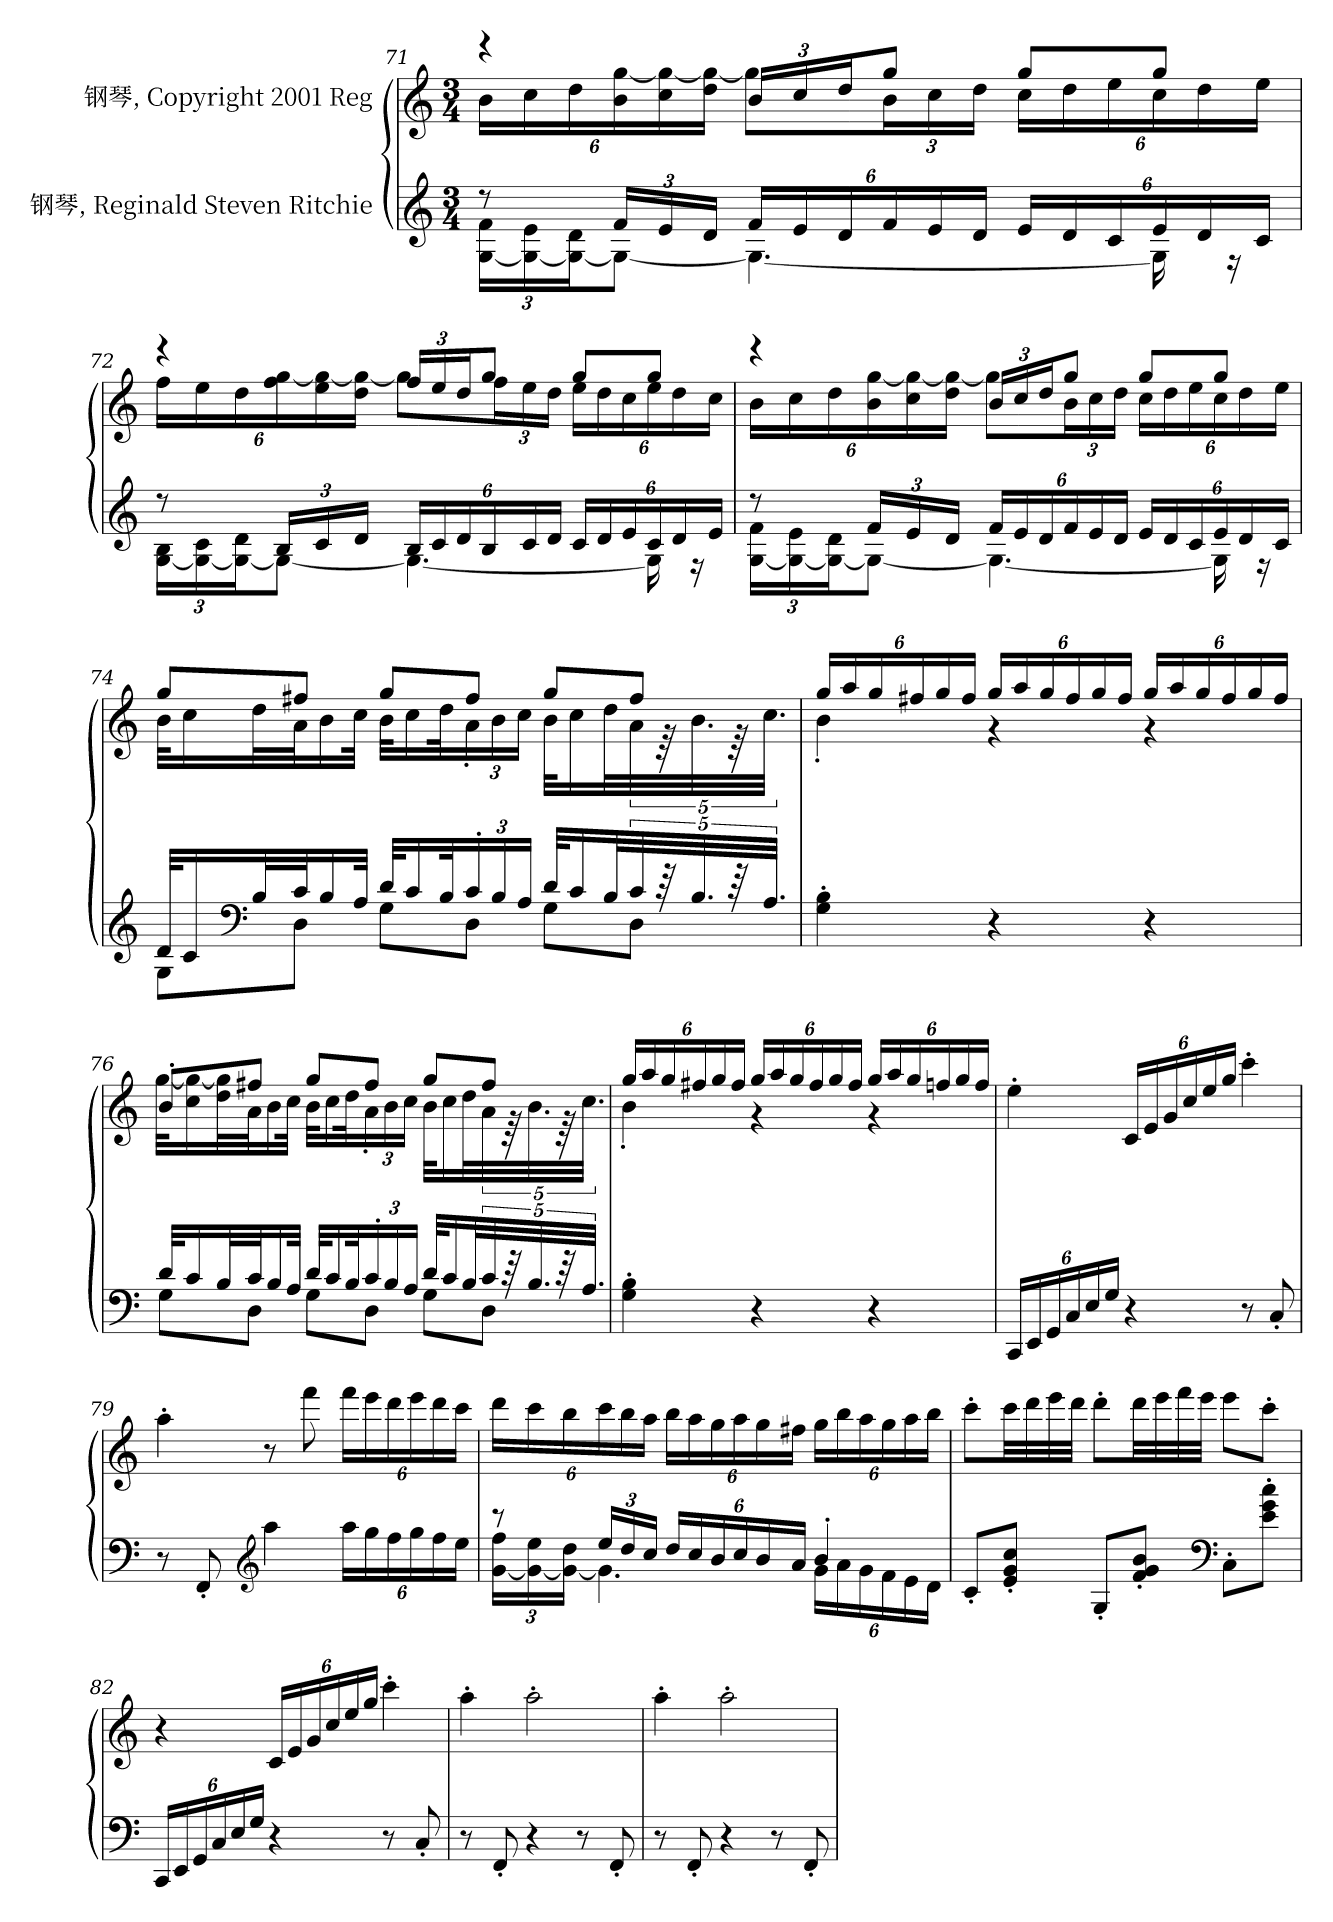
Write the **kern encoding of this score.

**kern	**kern
*part2	*part1
*staff2	*staff1
*I"钢琴, Reginald Steven Ritchie	*I"钢琴, Copyright 2001 Reg
!!LO:LB:g=z
*clefG2	*clefG2
*k[]	*k[]
*M3/4	*M3/4
=71	=71
*^	*^
*	*Xbrackettup	*	*Xbrackettup
8r	[24G\ 24f\LL	4r	24b\LL
.	24G\_ 24e\	.	24cc\
.	24G\_ 24d\J	.	24dd\
24f/LL	8G\J_	.	24b\ [24gg\
24e/	.	.	24cc\ 24gg\_
24d/JJ	.	.	24dd\ 24gg\_JJ
24f/LL	4.G\_	24b/LL	8gg\L]
24e/	.	24cc/	.
24d/	.	24dd/J	.
24f/	.	8gg/J	24b\L
24e/	.	.	24cc\
24d/JJ	.	.	24dd\JJ
24e/LL	.	8gg/L	24cc\LL
24d/	.	.	24dd\
24c/	.	.	24ee\
24e/	16G\]	8gg/J	24cc\
24d/	.	.	24dd\
.	16r	.	.
24c/JJ	.	.	24ee\JJ
!!LO:LB:g=z	!!
=72	=72	=72	=72
8r	[24G\ 24B\LL	4r	24ff\LL
.	24G\_ 24c\	.	24ee\
.	24G\_ 24d\J	.	24dd\
24B/LL	8G\J_	.	24ff\ [24gg\
24c/	.	.	24ee\ 24gg\_
24d/JJ	.	.	24dd\ 24gg\_JJ
24B/LL	4.G\_	24ff/LL	8gg\L]
24c/	.	24ee/	.
24d/	.	24dd/J	.
24B/	.	8gg/J	24ff\L
24c/	.	.	24ee\
24d/JJ	.	.	24dd\JJ
24c/LL	.	8gg/L	24ee\LL
24d/	.	.	24dd\
24e/	.	.	24cc\
24c/	16G\]	8gg/J	24ee\
24d/	.	.	24dd\
.	16r	.	.
24e/JJ	.	.	24cc\JJ
!!LO:LB:g=z	!!
=73	=73	=73	=73
8r	[24G\ 24f\LL	4r	24b\LL
.	24G\_ 24e\	.	24cc\
.	24G\_ 24d\J	.	24dd\
24f/LL	8G\J_	.	24b\ [24gg\
24e/	.	.	24cc\ 24gg\_
24d/JJ	.	.	24dd\ 24gg\_JJ
24f/LL	4.G\_	24b/LL	8gg\L]
24e/	.	24cc/	.
24d/	.	24dd/J	.
24f/	.	8gg/J	24b\L
24e/	.	.	24cc\
24d/JJ	.	.	24dd\JJ
24e/LL	.	8gg/L	24cc\LL
24d/	.	.	24dd\
24c/	.	.	24ee\
24e/	16G\]	8gg/J	24cc\
24d/	.	.	24dd\
.	16r	.	.
24c/JJ	.	.	24ee\JJ
!!LO:LB:g=z	!!
=74	=74	=74	=74
32d/KLL	8G\L	8gg/L	32b\KLL
16c/	.	.	16cc\
*clefF4	*	*	*
32B/L	.	.	32dd\L
32c/J	8D\J	8ff#X/J	32a\J
16B/	.	.	16b\
32A/JJk	.	.	32cc\JJk
32d/KLL	8G\L	8gg/L	32b\KLL
16c/	.	.	16cc\
32B/K	.	.	32dd\K
24c'/	8D\J	8ff#/J	24a'\
24B/	.	.	24b\
24A/JJ	.	.	24cc\JJ
32d/KLL	8G\L	8gg/L	32b\KLL
16c/	.	.	16cc\
32B/L	.	.	32dd\L
*brackettup	*	*	*brackettup
40c/JJJ	8D\J	8ff#/J	40a\JJJ
80r	.	.	80r
40.B/	.	.	40.b\
80r	.	.	80r
40.A/	.	.	40.cc\
*v	*v	*	*
=75	=75	=75
*	*Xbrackettup	*
4G\' 4B\'	24gg/LL	4b'\
.	24aa/	.
.	24gg/	.
.	24ff#X/	.
.	24gg/	.
.	24ff#/JJ	.
4r	24gg/LL	4r
.	24aa/	.
.	24gg/	.
.	24ff#/	.
.	24gg/	.
.	24ff#/JJ	.
4r	24gg/LL	4r
.	24aa/	.
.	24gg/	.
.	24ff#/	.
.	24gg/	.
.	24ff#/JJ	.
!!LO:LB:g=z	!!
=76	=76	=76
*^	*	*
32d/KLL	8G\L	8b'/L	[32gg\KLL
16c/	.	.	16cc\ 16gg\_
32B/L	.	.	32dd\ 32gg\]L
32c/J	8D\J	8ff#X/J	32a\J
16B/	.	.	16b\
32A/JJk	.	.	32cc\JJk
32d/KLL	8G\L	8gg/L	32b\KLL
16c/	.	.	16cc\
32B/K	.	.	32dd\K
*Xbrackettup	*	*	*
24c'/	8D\J	8ff#/J	24a'\
24B/	.	.	24b\
24A/JJ	.	.	24cc\JJ
32d/KLL	8G\L	8gg/L	32b\KLL
16c/	.	.	16cc\
32B/L	.	.	32dd\L
*brackettup	*	*	*brackettup
40c/JJJ	8D\J	8ff#/J	40a\JJJ
80r	.	.	80r
40.B/	.	.	40.b\
80r	.	.	80r
40.A/	.	.	40.cc\
*v	*v	*	*
=77	=77	=77
*	*Xbrackettup	*
4G\' 4B\'	24gg/LL	4b'\
.	24aa/	.
.	24gg/	.
.	24ff#X/	.
.	24gg/	.
.	24ff#/JJ	.
4r	24gg/LL	4r
.	24aa/	.
.	24gg/	.
.	24ff#/	.
.	24gg/	.
.	24ff#/JJ	.
4r	24gg/LL	4r
.	24aa/	.
.	24gg/	.
.	24ffn/	.
.	24gg/	.
.	24ff/JJ	.
*	*v	*v
!!LO:PB:g=z
=78	=78
*Xbrackettup	*
24CC/LL	4ee'\
24EE/	.
24GG/	.
24C/	.
24E/	.
24G/JJ	.
4r	24c/LL
.	24e/
.	24g/
.	24cc/
.	24ee/
.	24gg/JJ
8r	4ccc'\
8C'/	.
=79	=79
8r	4aa'\
8FF'/	.
*clefG2	*
4aa\	8r
.	8fff\
24aa\LL	24fff\LL
24gg\	24eee\
24ff\	24ddd\
24gg\	24eee\
24ff\	24ddd\
24ee\JJ	24ccc\JJ
!!LO:LB:g=z
=80	=80
*^	*
8r	[24g\ 24ff\LL	24ddd\LL
.	24g\_ 24ee\	24ccc\
.	24g\_ 24dd\JJ	24bb\
24ee/LL	4.g\]	24ccc\
24dd/	.	24bb\
24cc/JJ	.	24aa\JJ
24dd/LL	.	24bb\LL
24cc/	.	24aa\
24b/	.	24gg\
24cc/	.	24aa\
24b/	.	24gg\
24a/JJ	.	24ff#X\JJ
4b'/	24g\LL	24gg\LL
.	24a\	24bb\
.	24g\	24aa\
.	24f\	24gg\
.	24e\	24aa\
.	24d\JJ	24bb\JJ
*v	*v	*
=81	=81
8c'/L	8ccc'\L
8e/' 8g/' 8cc/'J	32ccc\LL
.	32ddd\
.	32eee\
.	32ddd\JJJ
8G'/L	8ddd'\L
8f/' 8g/' 8b/'J	32ddd\LL
.	32eee\
.	32fff\
.	32eee\JJJ
*clefF4	*
8C'\L	8eee\L
8e\' 8g\' 8cc\'J	8ccc'\J
!!LO:LB:g=z
=82	=82
24CC/LL	4r
24EE/	.
24GG/	.
24C/	.
24E/	.
24G/JJ	.
4r	24c/LL
.	24e/
.	24g/
.	24cc/
.	24ee/
.	24gg/JJ
8r	4ccc'\
8C'/	.
=83	=83
8r	4aa'\
8FF'/	.
4r	2aa'\
8r	.
8FF'/	.
=84	=84
8r	4aa'\
8FF'/	.
4r	2aa'\
8r	.
8FF'/	.
=	=
*-	*-
